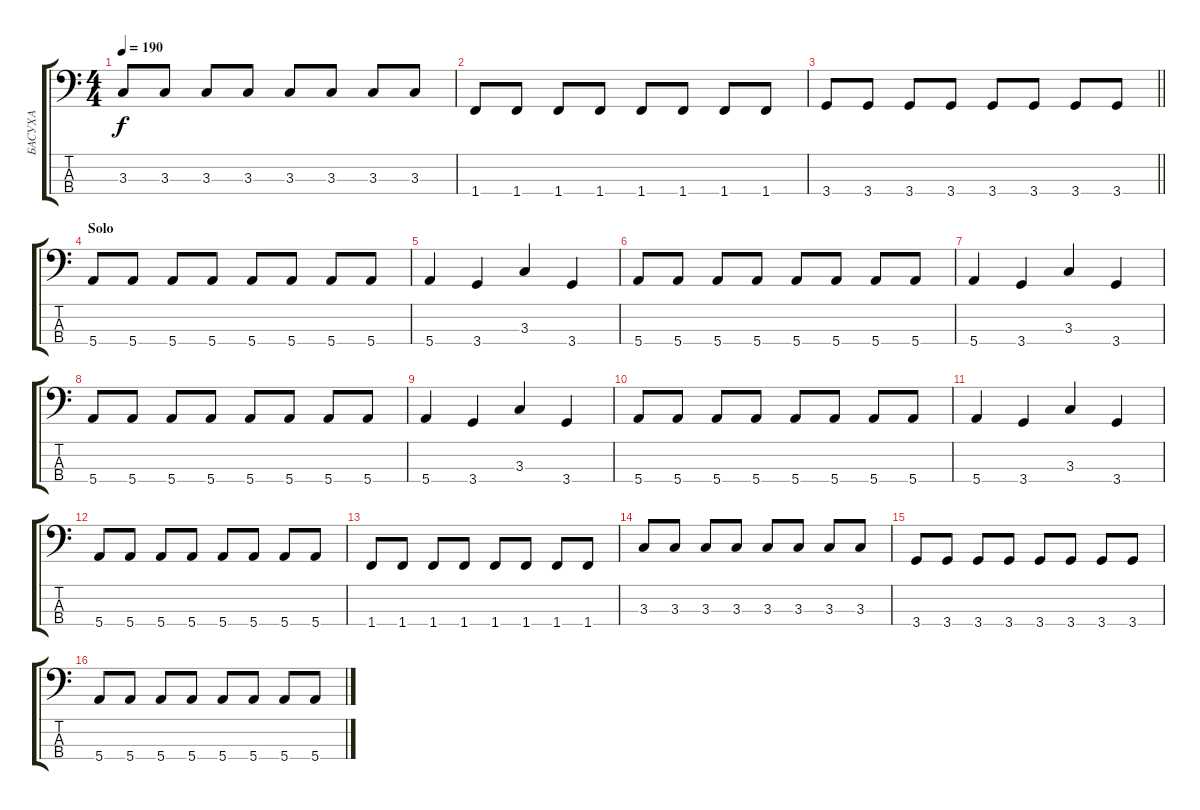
\track ("БАСУХА" "БАСУХА") {instrument electricbasspick}
\staff {score tabs}
\tuning (G2 D2 A1 E1) {hide}
\ts (4 4)
\tempo 190
\clef f4
\ks c
3.3.8{dy f} 3.3.8 3.3.8 3.3.8 3.3.8 3.3.8 3.3.8 3.3.8 |
1.4.8 1.4.8 1.4.8 1.4.8 1.4.8 1.4.8 1.4.8 1.4.8 |
\barLineRight lightlight
3.4.8 3.4.8 3.4.8 3.4.8 3.4.8 3.4.8 3.4.8 3.4.8 |
\section ("" "Solo")
5.4.8 5.4.8 5.4.8 5.4.8 5.4.8 5.4.8 5.4.8 5.4.8 |
5.4.4 3.4.4 3.3.4 3.4.4 |
5.4.8 5.4.8 5.4.8 5.4.8 5.4.8 5.4.8 5.4.8 5.4.8 |
5.4.4 3.4.4 3.3.4 3.4.4 |
5.4.8 5.4.8 5.4.8 5.4.8 5.4.8 5.4.8 5.4.8 5.4.8 |
5.4.4 3.4.4 3.3.4 3.4.4 |
5.4.8 5.4.8 5.4.8 5.4.8 5.4.8 5.4.8 5.4.8 5.4.8 |
5.4.4 3.4.4 3.3.4 3.4.4 |
5.4.8 5.4.8 5.4.8 5.4.8 5.4.8 5.4.8 5.4.8 5.4.8 |
1.4.8 1.4.8 1.4.8 1.4.8 1.4.8 1.4.8 1.4.8 1.4.8 |
3.3.8 3.3.8 3.3.8 3.3.8 3.3.8 3.3.8 3.3.8 3.3.8 |
3.4.8 3.4.8 3.4.8 3.4.8 3.4.8 3.4.8 3.4.8 3.4.8 |
5.4.8 5.4.8 5.4.8 5.4.8 5.4.8 5.4.8 5.4.8 5.4.8
